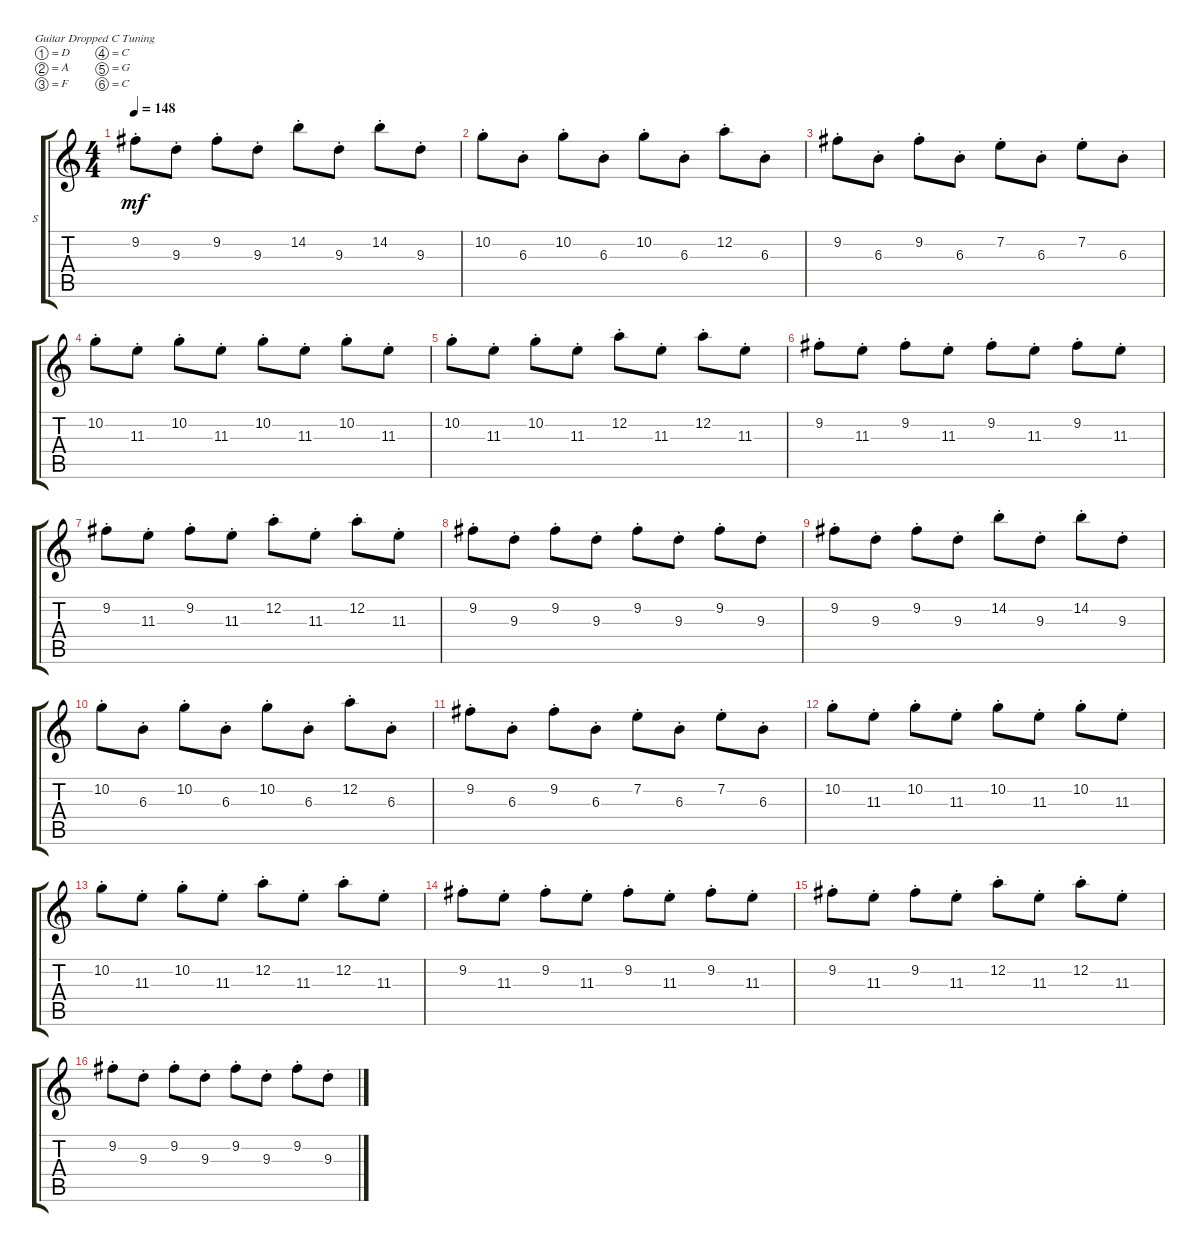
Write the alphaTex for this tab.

\defaultSystemsLayout 4
\bracketExtendMode groupsimilarinstruments
\firstSystemTrackNameOrientation horizontal
\otherSystemsTrackNameOrientation horizontal
\track ("Synth ll" "S") {instrument acousticguitarsteel}
\staff {score tabs}
\tuning (D4 A3 F3 C3 G2 C2)
\ts (4 4)
\tempo 148
\clef g2
\scale
1.11728
\ks c
9.2{st}.8{dy mf} 9.3{st}.8 9.2{st}.8 9.3{st}.8 14.2{st}.8 9.3{st}.8 14.2{st}.8 9.3{st}.8 |
\scale
0.960908 10.2{st}.8 6.3{st}.8 10.2{st}.8 6.3{st}.8 10.2{st}.8 6.3{st}.8 12.2{st}.8 6.3{st}.8 |
\scale
0.960908 9.2{st}.8 6.3{st}.8 9.2{st}.8 6.3{st}.8 7.2{st}.8 6.3{st}.8 7.2{st}.8 6.3{st}.8 |
\scale
0.960908 10.2{st}.8 11.3{st}.8 10.2{st}.8 11.3{st}.8 10.2{st}.8 11.3{st}.8 10.2{st}.8 11.3{st}.8 |
\scale
1.11728 10.2{st}.8 11.3{st}.8 10.2{st}.8 11.3{st}.8 12.2{st}.8 11.3{st}.8 12.2{st}.8 11.3{st}.8 |
\scale
0.960908 9.2{st}.8 11.3{st}.8 9.2{st}.8 11.3{st}.8 9.2{st}.8 11.3{st}.8 9.2{st}.8 11.3{st}.8 |
\scale
0.960908 9.2{st}.8 11.3{st}.8 9.2{st}.8 11.3{st}.8 12.2{st}.8 11.3{st}.8 12.2{st}.8 11.3{st}.8 |
\scale
0.960908 9.2{st}.8 9.3{st}.8 9.2{st}.8 9.3{st}.8 9.2{st}.8 9.3{st}.8 9.2{st}.8 9.3{st}.8 |
\scale
1.11728 9.2{st}.8 9.3{st}.8 9.2{st}.8 9.3{st}.8 14.2{st}.8 9.3{st}.8 14.2{st}.8 9.3{st}.8 |
\scale
0.960908 10.2{st}.8 6.3{st}.8 10.2{st}.8 6.3{st}.8 10.2{st}.8 6.3{st}.8 12.2{st}.8 6.3{st}.8 |
\scale
0.960908 9.2{st}.8 6.3{st}.8 9.2{st}.8 6.3{st}.8 7.2{st}.8 6.3{st}.8 7.2{st}.8 6.3{st}.8 |
\scale
0.960908 10.2{st}.8 11.3{st}.8 10.2{st}.8 11.3{st}.8 10.2{st}.8 11.3{st}.8 10.2{st}.8 11.3{st}.8 |
\scale
1.11728 10.2{st}.8 11.3{st}.8 10.2{st}.8 11.3{st}.8 12.2{st}.8 11.3{st}.8 12.2{st}.8 11.3{st}.8 |
\scale
0.960908 9.2{st}.8 11.3{st}.8 9.2{st}.8 11.3{st}.8 9.2{st}.8 11.3{st}.8 9.2{st}.8 11.3{st}.8 |
\scale
0.960908 9.2{st}.8 11.3{st}.8 9.2{st}.8 11.3{st}.8 12.2{st}.8 11.3{st}.8 12.2{st}.8 11.3{st}.8 |
\scale
0.960908 9.2{st}.8 9.3{st}.8 9.2{st}.8 9.3{st}.8 9.2{st}.8 9.3{st}.8 9.2{st}.8 9.3{st}.8
